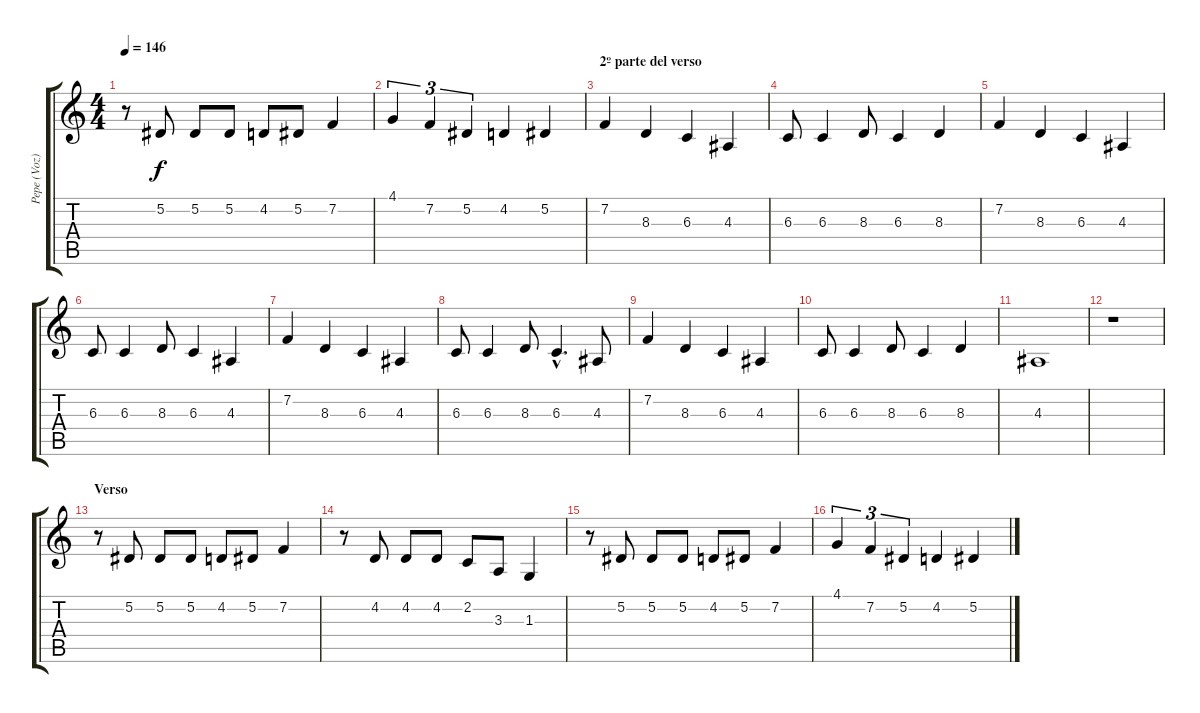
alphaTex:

\track ("Pepe (Voz)" "Pepe (Voz)") {instrument bassoon}
\staff {score tabs}
\tuning (Eb4 Bb3 Gb3 Db3 Ab2 Eb2) {hide}
\ts (4 4)
\tempo 146
\clef g2
\ks c
r.8{dy f} 5.2.8 5.2.8 5.2.8 4.2.8 5.2.8 7.2.4 |
4.1.4{tu (3 2)} 7.2.4{tu (3 2)} 5.2.4{tu (3 2)} 4.2.4 5.2.4 |
\section ("" "2º parte del verso")
7.2.4 8.3.4 6.3.4 4.3.4 |
6.3.8 6.3.4 8.3.8 6.3.4 8.3.4 |
7.2.4 8.3.4 6.3.4 4.3.4 |
6.3.8 6.3.4 8.3.8 6.3.4 4.3.4 |
7.2.4 8.3.4 6.3.4 4.3.4 |
6.3.8 6.3.4 8.3.8 6.3{hac}.4{d} 4.3.8 |
7.2.4 8.3.4 6.3.4 4.3.4 |
6.3.8 6.3.4 8.3.8 6.3.4 8.3.4 |
4.3.1{volume 9} |
r.1 |
\section ("" "Verso")
r.8{volume 13} 5.2.8 5.2.8 5.2.8 4.2.8 5.2.8 7.2.4 |
r.8 4.2.8 4.2.8 4.2.8 2.2.8 3.3.8 1.3.4 |
r.8 5.2.8 5.2.8 5.2.8 4.2.8 5.2.8 7.2.4 |
4.1.4{tu (3 2)} 7.2.4{tu (3 2)} 5.2.4{tu (3 2)} 4.2.4 5.2.4
